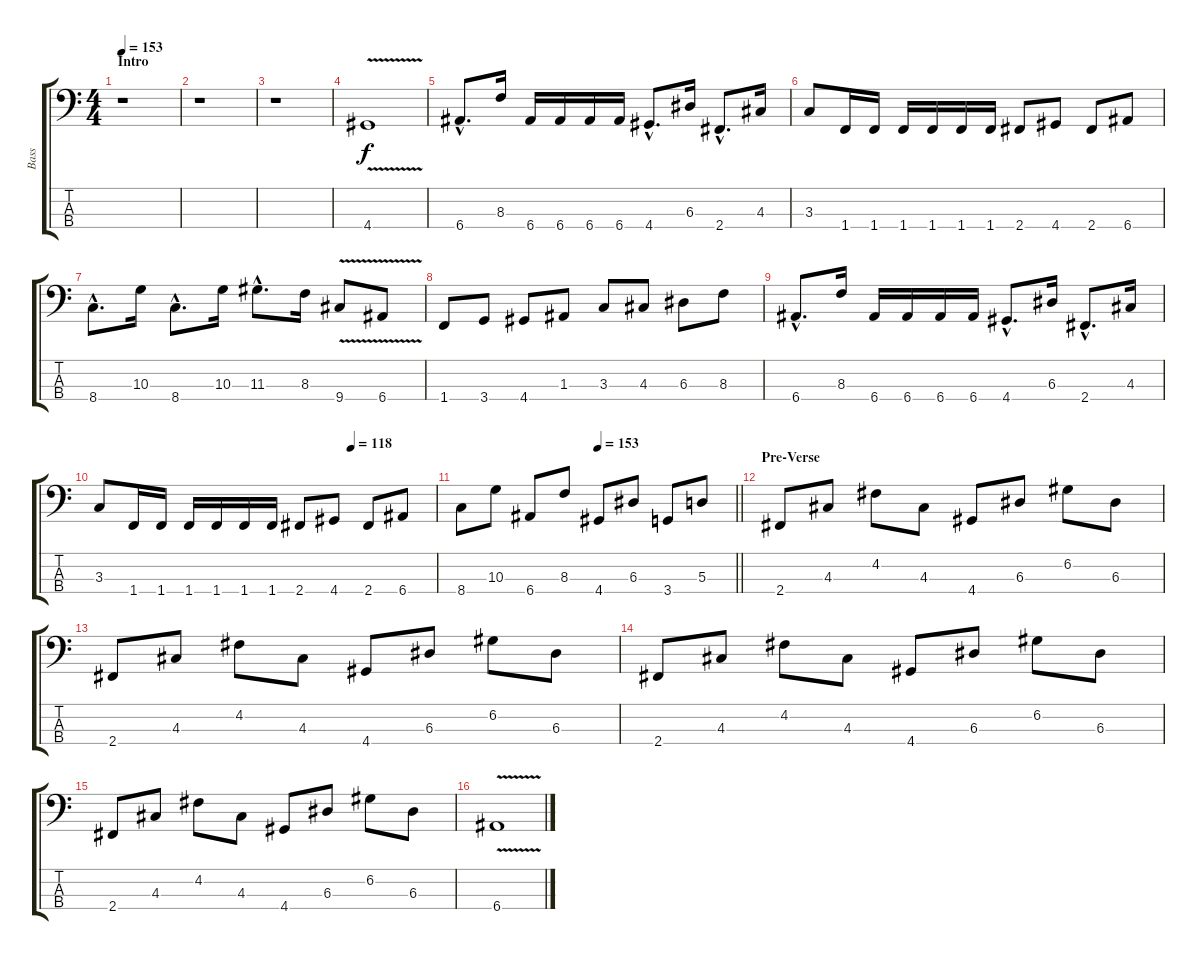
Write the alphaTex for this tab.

\track ("Bass" "Bass") {instrument electricbasspick}
\staff {score tabs}
\tuning (G2 D2 A1 E1) {hide}
\ts (4 4)
\section ("" "Intro")
\tempo 153
\clef f4
\ks c
r.1{dy f instrument electricbasspick} |
r.1 |
r.1 |
4.4{v}.1 |
6.4{hac}.8{d} 8.3.16 6.4.16 6.4.16 6.4.16 6.4.16 4.4{hac}.8{d} 6.3.16 2.4{hac}.8{d} 4.3.16 |
3.3.8 1.4.16 1.4.16 1.4.16 1.4.16 1.4.16 1.4.16 2.4.8 4.4.8 2.4.8 6.4.8 |
8.4{hac}.8{d} 10.3.16 8.4{hac}.8{d} 10.3.16 11.3{hac}.8{d} 8.3.16 9.4{v}.8 6.4{v}.8 |
1.4.8 3.4.8 4.4.8 1.3.8 3.3.8 4.3.8 6.3.8 8.3.8 |
6.4{hac}.8{d} 8.3.16 6.4.16 6.4.16 6.4.16 6.4.16 4.4{hac}.8{d} 6.3.16 2.4{hac}.8{d} 4.3.16 |
\tempo (118 0.75)
3.3.8 1.4.16 1.4.16 1.4.16 1.4.16 1.4.16 1.4.16 2.4.8 4.4.8 2.4.8 6.4.8 |
\tempo (153 0.5)
\barLineRight lightlight
8.4.8 10.3.8 6.4.8 8.3.8 4.4.8 6.3.8 3.4.8 5.3.8 |
\section ("" "Pre-Verse")
2.4.8 4.3.8 4.2.8 4.3.8 4.4.8 6.3.8 6.2.8 6.3.8 |
2.4.8 4.3.8 4.2.8 4.3.8 4.4.8 6.3.8 6.2.8 6.3.8 |
2.4.8 4.3.8 4.2.8 4.3.8 4.4.8 6.3.8 6.2.8 6.3.8 |
2.4.8 4.3.8 4.2.8 4.3.8 4.4.8 6.3.8 6.2.8 6.3.8 |
6.4{v}.1
